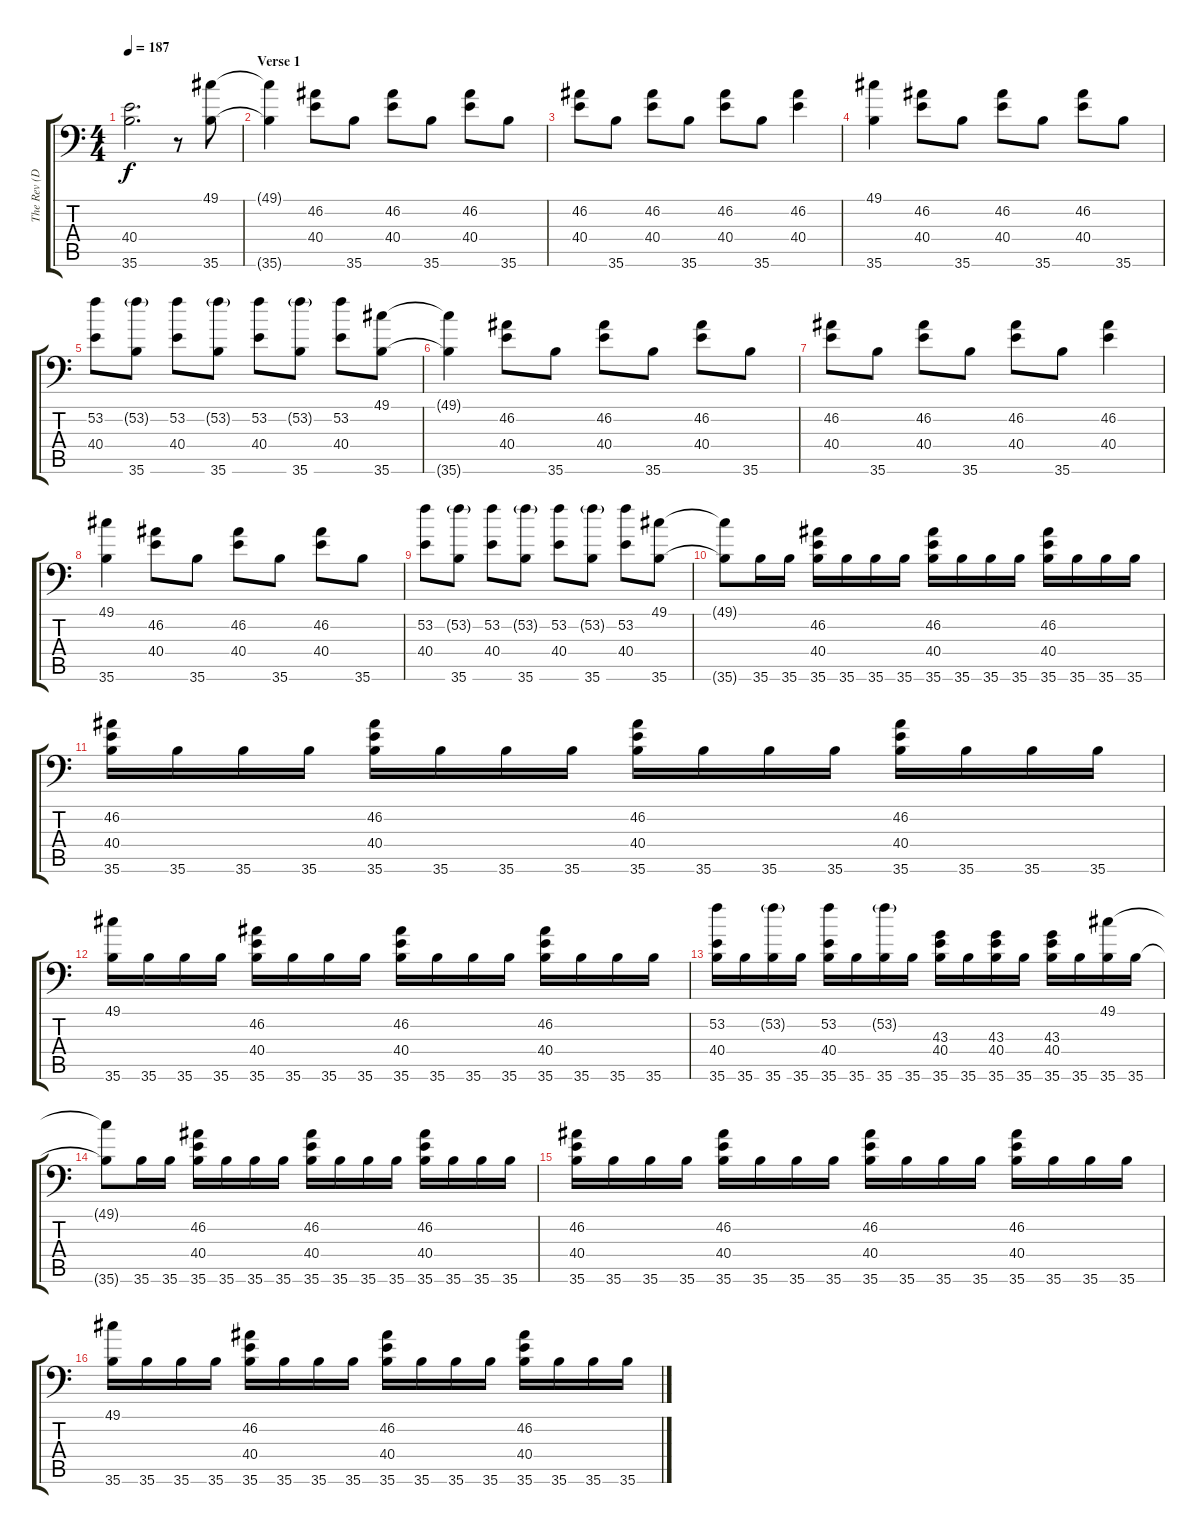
\track ("The Rev (Drums)" "The Rev (D") {instrument acousticgrandpiano}
\staff {score tabs}
\tuning (C-1 C-1 C-1 C-1 C-1 C-1) {hide}
\ts (4 4)
\tempo 187
\clef f4
\ks c
(40.4 35.6).2{d dy f} r.8 (49.1 35.6).8 |
\section ("" "Verse 1")
(49.1{t} 35.6{t}).4 (46.2 40.4).8 35.6.8 (46.2 40.4).8 35.6.8 (46.2 40.4).8 35.6.8 |
(46.2 40.4).8 35.6.8 (46.2 40.4).8 35.6.8 (46.2 40.4).8 35.6.8 (46.2 40.4).4 |
(49.1 35.6).4 (46.2 40.4).8 35.6.8 (46.2 40.4).8 35.6.8 (46.2 40.4).8 35.6.8 |
(53.2 40.4).8 (53.2{g} 35.6).8 (53.2 40.4).8 (53.2{g} 35.6).8 (53.2 40.4).8 (53.2{g} 35.6).8 (53.2 40.4).8 (49.1 35.6).8 |
(49.1{t} 35.6{t}).4 (46.2 40.4).8 35.6.8 (46.2 40.4).8 35.6.8 (46.2 40.4).8 35.6.8 |
(46.2 40.4).8 35.6.8 (46.2 40.4).8 35.6.8 (46.2 40.4).8 35.6.8 (46.2 40.4).4 |
(49.1 35.6).4 (46.2 40.4).8 35.6.8 (46.2 40.4).8 35.6.8 (46.2 40.4).8 35.6.8 |
(53.2 40.4).8 (53.2{g} 35.6).8 (53.2 40.4).8 (53.2{g} 35.6).8 (53.2 40.4).8 (53.2{g} 35.6).8 (53.2 40.4).8 (49.1 35.6).8 |
(49.1{t} 35.6{t}).8 35.6.16 35.6.16 (46.2 40.4 35.6).16 35.6.16 35.6.16 35.6.16 (46.2 40.4 35.6).16 35.6.16 35.6.16 35.6.16 (46.2 40.4 35.6).16 35.6.16 35.6.16 35.6.16 |
(46.2 40.4 35.6).16 35.6.16 35.6.16 35.6.16 (46.2 40.4 35.6).16 35.6.16 35.6.16 35.6.16 (46.2 40.4 35.6).16 35.6.16 35.6.16 35.6.16 (46.2 40.4 35.6).16 35.6.16 35.6.16 35.6.16 |
(49.1 35.6).16 35.6.16 35.6.16 35.6.16 (46.2 40.4 35.6).16 35.6.16 35.6.16 35.6.16 (46.2 40.4 35.6).16 35.6.16 35.6.16 35.6.16 (46.2 40.4 35.6).16 35.6.16 35.6.16 35.6.16 |
(53.2 40.4 35.6).16 35.6.16 (53.2{g} 35.6).16 35.6.16 (53.2 40.4 35.6).16 35.6.16 (53.2{g} 35.6).16 35.6.16 (43.3 40.4 35.6).16 35.6.16 (43.3 40.4 35.6).16 35.6.16 (43.3 40.4 35.6).16 35.6.16 (49.1 35.6).16 35.6.16 |
(49.1{t} 35.6{t}).8 35.6.16 35.6.16 (46.2 40.4 35.6).16 35.6.16 35.6.16 35.6.16 (46.2 40.4 35.6).16 35.6.16 35.6.16 35.6.16 (46.2 40.4 35.6).16 35.6.16 35.6.16 35.6.16 |
(46.2 40.4 35.6).16 35.6.16 35.6.16 35.6.16 (46.2 40.4 35.6).16 35.6.16 35.6.16 35.6.16 (46.2 40.4 35.6).16 35.6.16 35.6.16 35.6.16 (46.2 40.4 35.6).16 35.6.16 35.6.16 35.6.16 |
(49.1 35.6).16 35.6.16 35.6.16 35.6.16 (46.2 40.4 35.6).16 35.6.16 35.6.16 35.6.16 (46.2 40.4 35.6).16 35.6.16 35.6.16 35.6.16 (46.2 40.4 35.6).16 35.6.16 35.6.16 35.6.16
